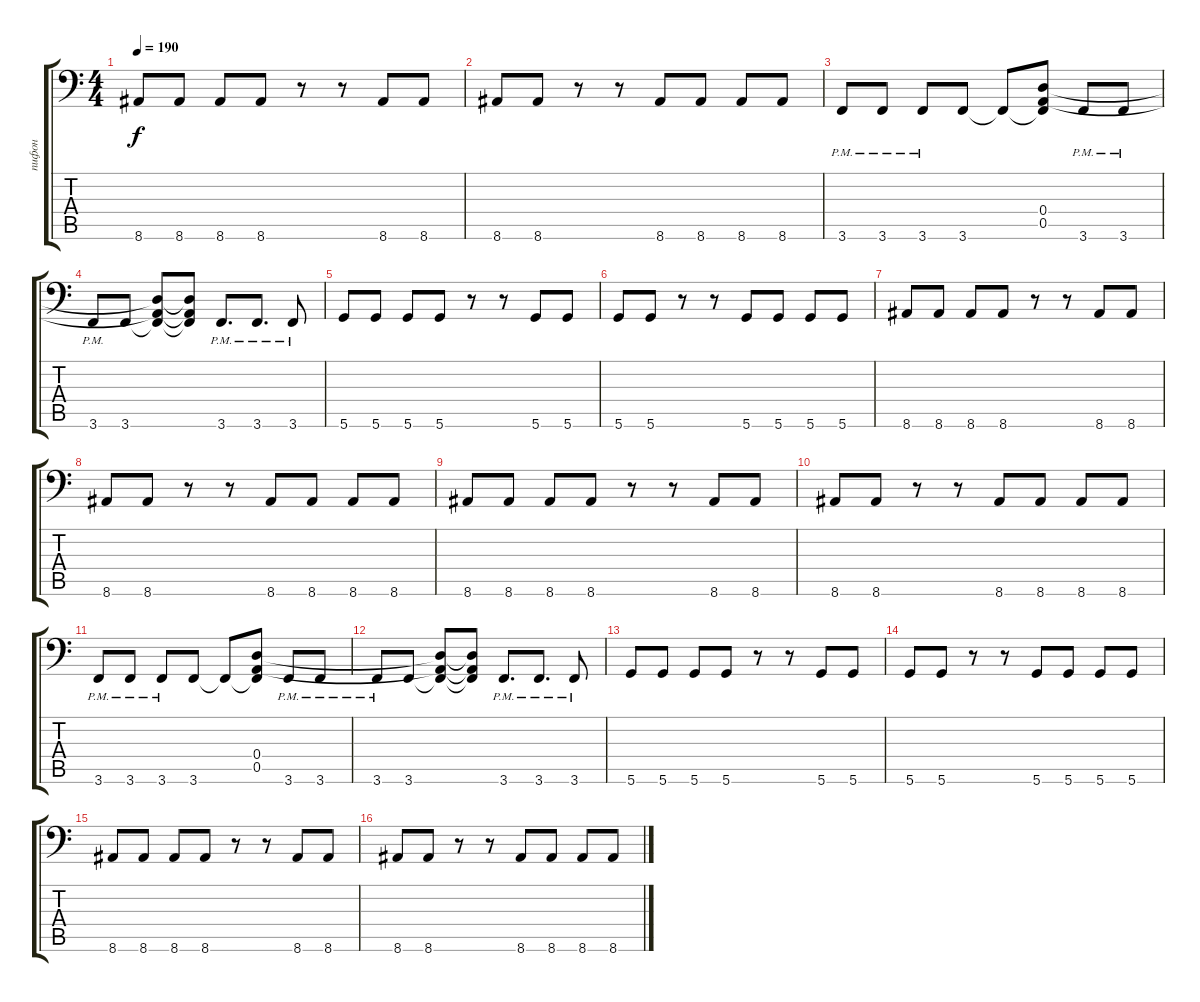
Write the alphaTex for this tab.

\track ("пифон" "пифон") {instrument electricbasspick}
\staff {score tabs}
\tuning (E3 B3 G2 D2 A1 D1) {hide}
\ts (4 4)
\tempo 190
\clef f4
\ks c
8.6.8{dy f} 8.6.8 8.6.8 8.6.8 r.8 r.8 8.6.8 8.6.8 |
8.6.8 8.6.8 r.8 r.8 8.6.8 8.6.8 8.6.8 8.6.8 |
3.6{pm}.8 3.6{pm}.8 3.6{pm}.8 3.6.8 3.6{t}.8 (0.4 0.5 3.6{t}).8 3.6{pm}.8 3.6{pm}.8 |
3.6{pm}.8 3.6.8 (0.4{t} 0.5{t} 3.6{t}).8 (0.4{t} 0.5{t} 3.6{t}).8 3.6{pm}.8{d} 3.6{pm}.8{d} 3.6{pm}.8 |
5.6.8 5.6.8 5.6.8 5.6.8 r.8 r.8 5.6.8 5.6.8 |
5.6.8 5.6.8 r.8 r.8 5.6.8 5.6.8 5.6.8 5.6.8 |
8.6.8 8.6.8 8.6.8 8.6.8 r.8 r.8 8.6.8 8.6.8 |
8.6.8 8.6.8 r.8 r.8 8.6.8 8.6.8 8.6.8 8.6.8 |
8.6.8 8.6.8 8.6.8 8.6.8 r.8 r.8 8.6.8 8.6.8 |
8.6.8 8.6.8 r.8 r.8 8.6.8 8.6.8 8.6.8 8.6.8 |
3.6{pm}.8 3.6{pm}.8 3.6{pm}.8 3.6.8 3.6{t}.8 (0.4 0.5 3.6{t}).8 3.6{pm}.8 3.6{pm}.8 |
3.6{pm}.8 3.6.8 (0.4{t} 0.5{t} 3.6{t}).8 (0.4{t} 0.5{t} 3.6{t}).8 3.6{pm}.8{d} 3.6{pm}.8{d} 3.6{pm}.8 |
5.6.8 5.6.8 5.6.8 5.6.8 r.8 r.8 5.6.8 5.6.8 |
5.6.8 5.6.8 r.8 r.8 5.6.8 5.6.8 5.6.8 5.6.8 |
8.6.8 8.6.8 8.6.8 8.6.8 r.8 r.8 8.6.8 8.6.8 |
8.6.8 8.6.8 r.8 r.8 8.6.8 8.6.8 8.6.8 8.6.8
